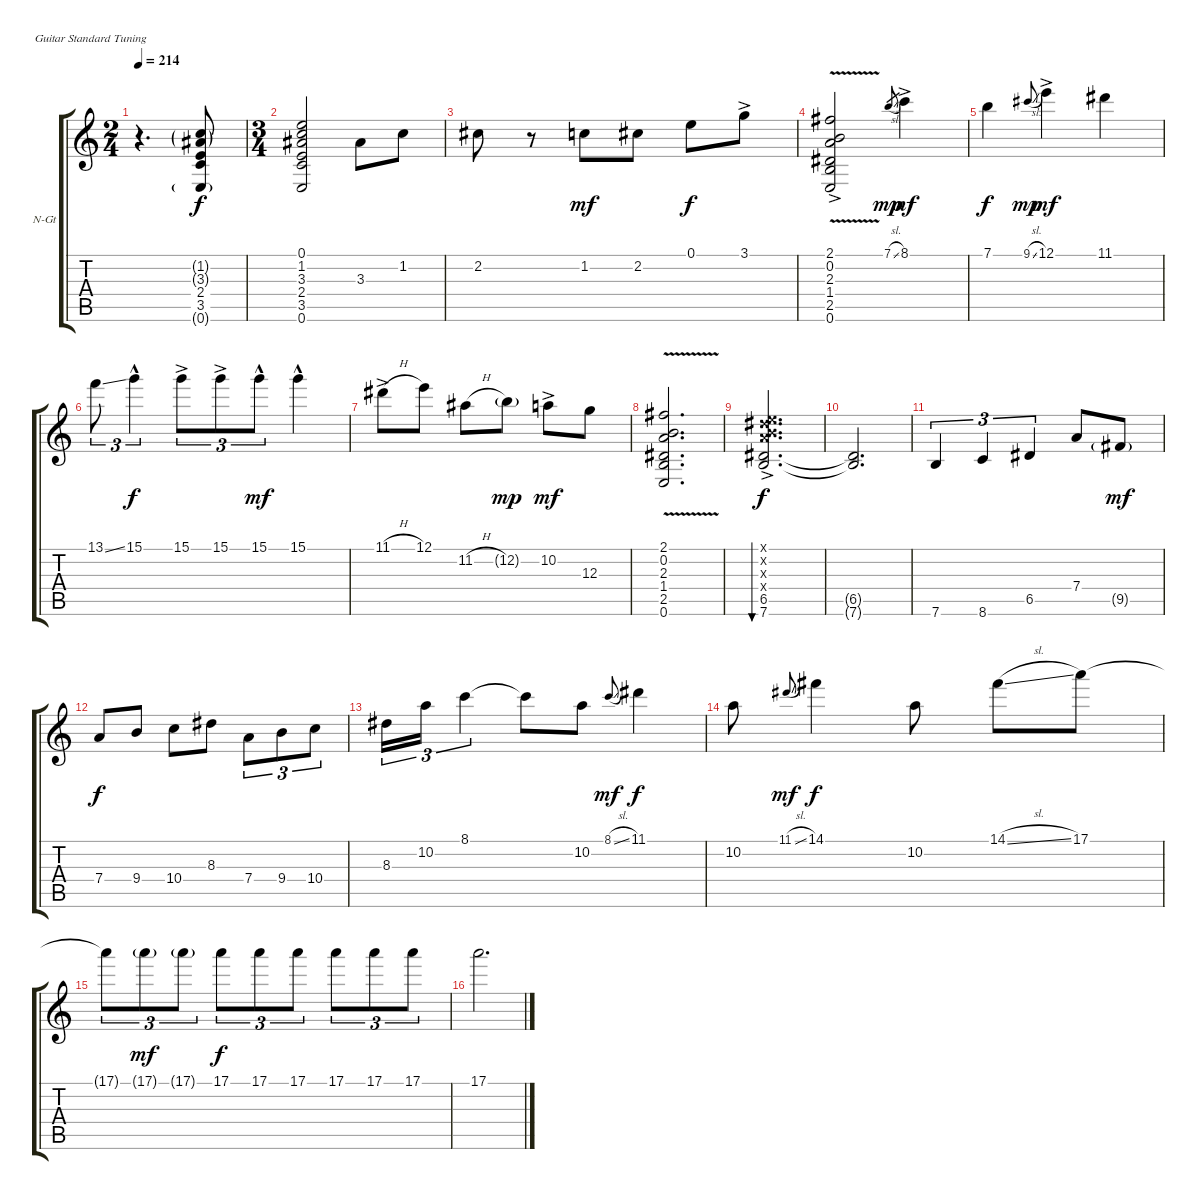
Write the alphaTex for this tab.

\defaultSystemsLayout 4
\bracketExtendMode groupsimilarinstruments
\firstSystemTrackNameOrientation horizontal
\otherSystemsTrackNameOrientation horizontal
\track ("Solo Guitar" "N-Gt") {instrument acousticguitarnylon}
\staff {score tabs}
\tuning (E4 B3 G3 D3 A2 E2)
\ts (2 4)
\tempo 214
\clef g2
\ks c
r.4{d dy f instrument acousticguitarnylon} (1.2{g} 3.3{g} 2.4 3.5 0.6{g}).8 |
\ts (3 4)
(0.1 1.2 3.3 2.4 3.5 0.6).2 3.3.8 1.2.8 |
2.2.8 r.8 1.2.8{dy mf} 2.2.8 0.1.8{dy f} 3.1{ac}.8 |
(2.1{v ac} 0.2 2.3 1.4 2.5 0.6).2 7.1{sl}.8{gr dy mp} 8.1{ac}.4{dy mf} |
7.1.4{dy f} 9.1{sl}.8{gr onbeat dy mp} 12.1{ac}.4{dy mf} 11.1.4 |
13.1{ss}.8{tu (3 2)} 15.1{hac}.4{tu (3 2) dy f} 15.1{ac}.8{tu (3 2)} 15.1{ac}.8{tu (3 2)} 15.1{hac}.8{tu (3 2) dy mf} 15.1{hac}.4 |
11.1{h ac}.8 12.1.8 11.2{h}.8 12.2{g}.8{dy mp} 10.2{ac}.8{dy mf} 12.3.8 |
(2.1{v} 0.2 2.3 1.4 2.5 0.6).2{d} |
(0.1{x} 0.2{x} 8.3{x} 7.4{x} 6.5{ac} 7.6).2{d bu 480 dy f} |
(6.5{t} 7.6{t}).2{d} |
7.6.4{tu (3 2)} 8.6.4{tu (3 2)} 6.5.4{tu (3 2)} 7.4.8 9.5{g}.8{dy mf} |
7.4.8{dy f} 9.4.8 10.4.8 8.3.8 7.4.8{tu (3 2)} 9.4.8{tu (3 2)} 10.4.8{tu (3 2)} |
8.3.16{tu (3 2)} 10.2.16{tu (3 2)} 8.1.4{tu (3 2)} 8.1{t}.8 10.2.8 8.1{sl}.8{gr onbeat dy mf} 11.1.4{dy f} |
10.2.8 11.1{sl}.8{gr onbeat dy mf} 14.1.4{dy f} 10.2.8 14.1{sl}.8 17.1.8 |
17.1{t}.8{tu (3 2)} 17.1{g}.8{tu (3 2) dy mf} 17.1{g}.8{tu (3 2)} 17.1.8{tu (3 2) dy f} 17.1.8{tu (3 2)} 17.1.8{tu (3 2)} 17.1.8{tu (3 2)} 17.1.8{tu (3 2)} 17.1.8{tu (3 2)} |
17.1.2{d}
